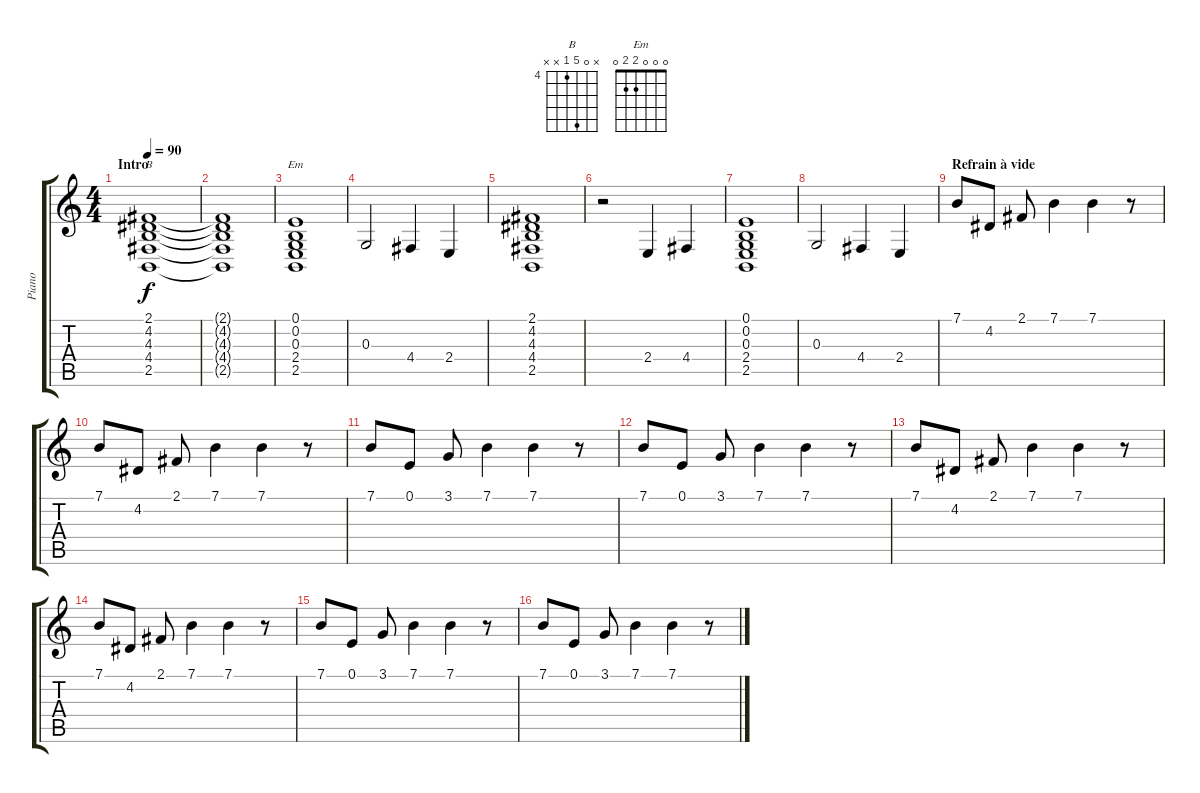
\track ("Piano" "Piano") {instrument acousticgrandpiano}
\staff {score tabs}
\tuning (E4 B3 G3 D3 A2 E2) {hide}
\chord ("B" x 0 8 4 x x) {firstfret 4}
\chord ("Em" 0 0 0 2 2 0)
\ts (4 4)
\section ("" "Intro")
\tempo 90
\clef g2
\ks c
(2.1 4.2 4.3 4.4 2.5).1{ch "B" dy f instrument acousticgrandpiano} |
(2.1{t} 4.2{t} 4.3{t} 4.4{t} 2.5{t}).1 |
(0.1 0.2 0.3 2.4 2.5).1{ch "Em"} |
0.3.2 4.4.4 2.4.4 |
(2.1 4.2 4.3 4.4 2.5).1 |
r.2 2.4.4 4.4.4 |
(0.1 0.2 0.3 2.4 2.5).1 |
0.3.2 4.4.4 2.4.4 |
\section ("" "Refrain à vide")
7.1.8 4.2.8 2.1.8 7.1.4 7.1.4 r.8 |
7.1.8 4.2.8 2.1.8 7.1.4 7.1.4 r.8 |
7.1.8 0.1.8 3.1.8 7.1.4 7.1.4 r.8 |
7.1.8 0.1.8 3.1.8 7.1.4 7.1.4 r.8 |
7.1.8 4.2.8 2.1.8 7.1.4 7.1.4 r.8 |
7.1.8 4.2.8 2.1.8 7.1.4 7.1.4 r.8 |
7.1.8 0.1.8 3.1.8 7.1.4 7.1.4 r.8 |
7.1.8 0.1.8 3.1.8 7.1.4 7.1.4 r.8
